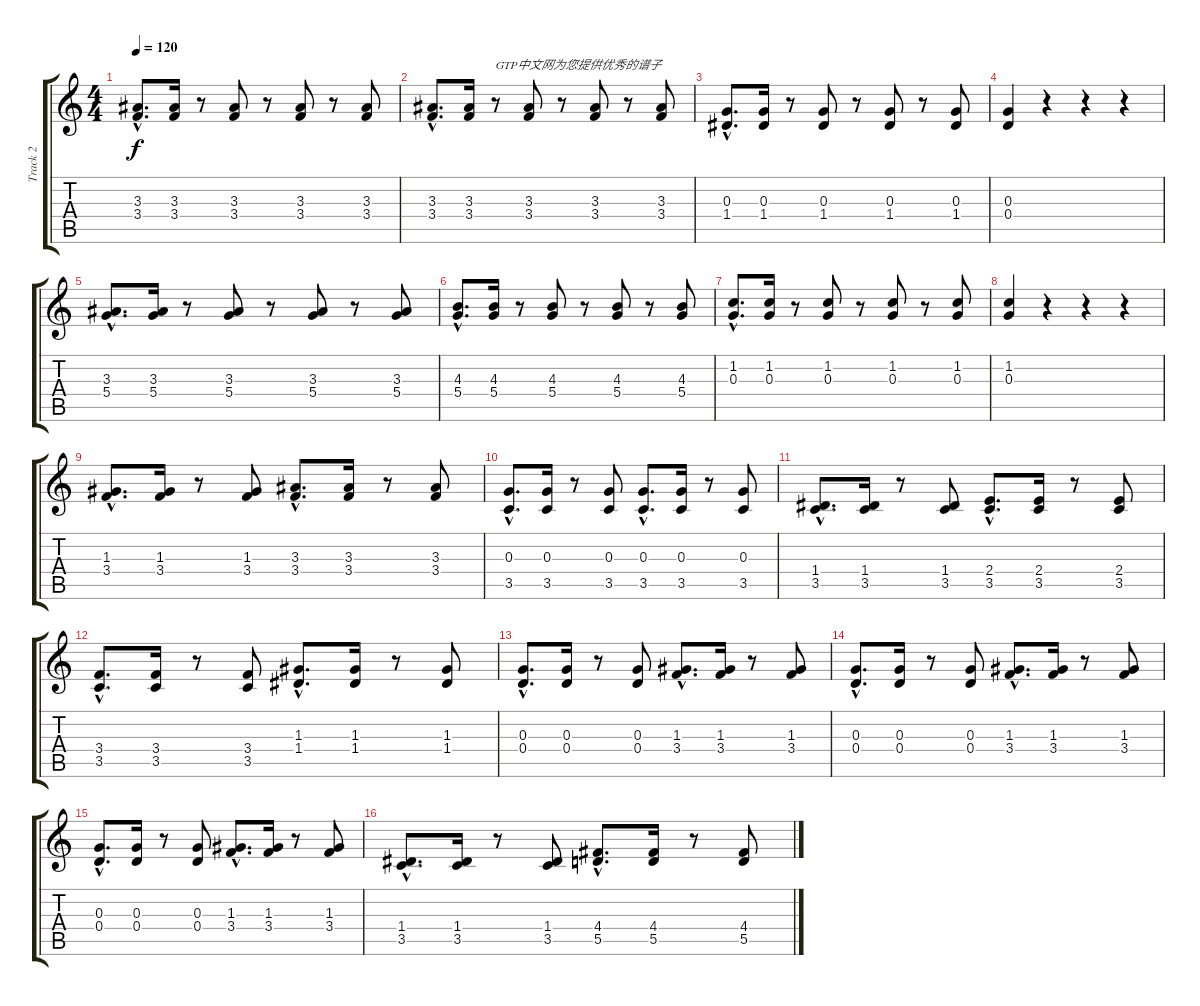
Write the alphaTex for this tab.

\track ("Track 2" "Track 2") {instrument acousticguitarsteel}
\staff {score tabs}
\tuning (E4 B3 G3 D3 A2 E2) {hide}
\ts (4 4)
\tempo 120
\clef g2
\ks c
(3.3{hac} 3.4{hac}).8{d dy f} (3.3 3.4).16 r.8 (3.3 3.4).8 r.8 (3.3 3.4).8 r.8 (3.3 3.4).8 |
(3.3{hac} 3.4{hac}).8{d} (3.3 3.4).16 r.8{txt "GTP中文网为您提供优秀的谱子"} (3.3 3.4).8 r.8 (3.3 3.4).8 r.8 (3.3 3.4).8 |
(0.3{hac} 1.4{hac}).8{d} (0.3 1.4).16 r.8 (0.3 1.4).8 r.8 (0.3 1.4).8 r.8 (0.3 1.4).8 |
(0.3 0.4).4 r.4 r.4 r.4 |
(3.3{hac} 5.4{hac}).8{d} (3.3 5.4).16 r.8 (3.3 5.4).8 r.8 (3.3 5.4).8 r.8 (3.3 5.4).8 |
(4.3{hac} 5.4{hac}).8{d} (4.3 5.4).16 r.8 (4.3 5.4).8 r.8 (4.3 5.4).8 r.8 (4.3 5.4).8 |
(1.2{hac} 0.3{hac}).8{d} (1.2 0.3).16 r.8 (1.2 0.3).8 r.8 (1.2 0.3).8 r.8 (1.2 0.3).8 |
(1.2 0.3).4 r.4 r.4 r.4 |
(1.3{hac} 3.4{hac}).8{d} (1.3 3.4).16 r.8 (1.3 3.4).8 (3.3{hac} 3.4{hac}).8{d} (3.3 3.4).16 r.8 (3.3 3.4).8 |
(0.3{hac} 3.5{hac}).8{d} (0.3 3.5).16 r.8 (0.3 3.5).8 (0.3{hac} 3.5{hac}).8{d} (0.3 3.5).16 r.8 (0.3 3.5).8 |
(1.4{hac} 3.5{hac}).8{d} (1.4 3.5).16 r.8 (1.4 3.5).8 (2.4{hac} 3.5{hac}).8{d} (2.4 3.5).16 r.8 (2.4 3.5).8 |
(3.4{hac} 3.5{hac}).8{d} (3.4 3.5).16 r.8 (3.4 3.5).8 (1.3{hac} 1.4{hac}).8{d} (1.3 1.4).16 r.8 (1.3 1.4).8 |
(0.3{hac} 0.4{hac}).8{d} (0.3 0.4).16 r.8 (0.3 0.4).8 (1.3{hac} 3.4{hac}).8{d} (1.3 3.4).16 r.8 (1.3 3.4).8 |
(0.3{hac} 0.4{hac}).8{d} (0.3 0.4).16 r.8 (0.3 0.4).8 (1.3{hac} 3.4{hac}).8{d} (1.3 3.4).16 r.8 (1.3 3.4).8 |
(0.3{hac} 0.4{hac}).8{d} (0.3 0.4).16 r.8 (0.3 0.4).8 (1.3{hac} 3.4{hac}).8{d} (1.3 3.4).16 r.8 (1.3 3.4).8 |
(1.4{hac} 3.5{hac}).8{d} (1.4 3.5).16 r.8 (1.4 3.5).8 (4.4{hac} 5.5{hac}).8{d} (4.4 5.5).16 r.8 (4.4 5.5).8
